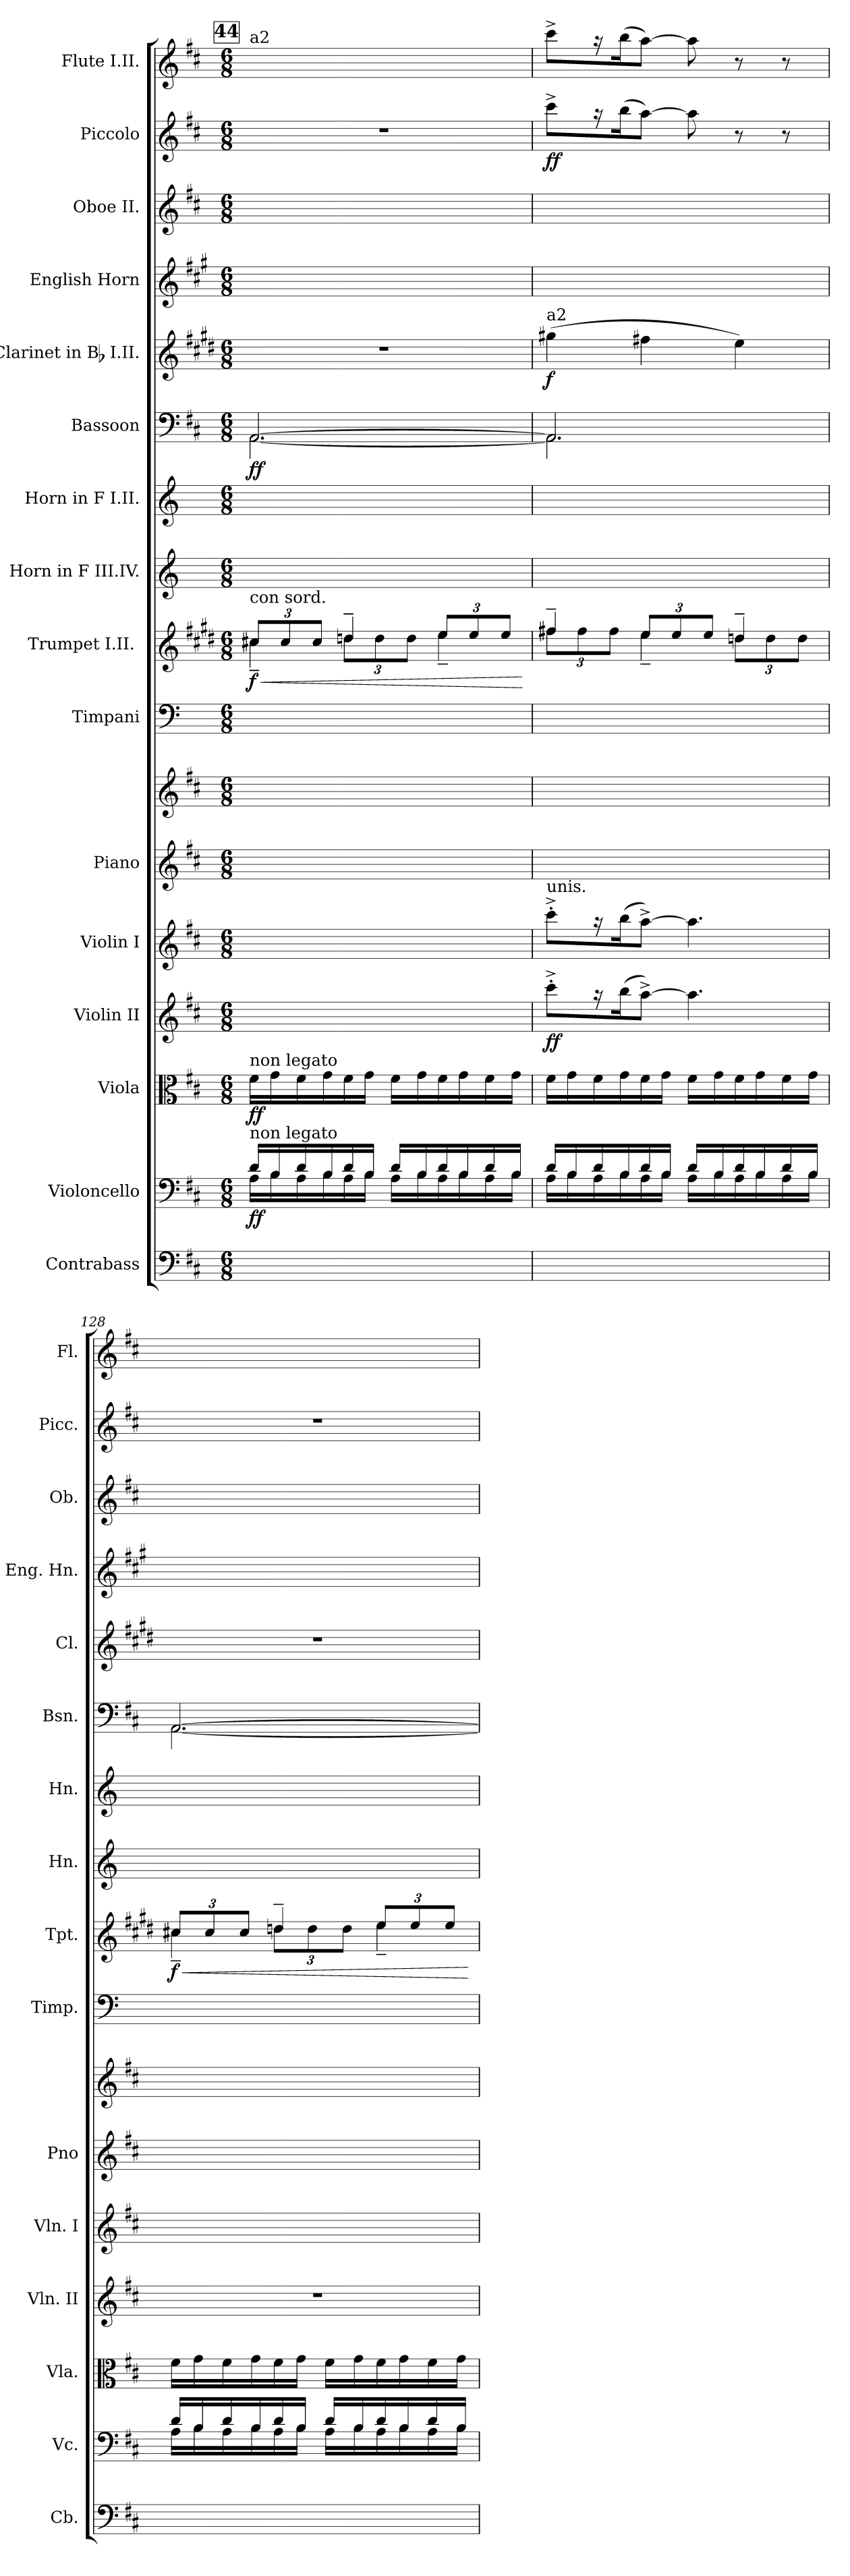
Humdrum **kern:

**kern	**kern	**dynam	**kern	**dynam	**kern	**dynam	**kern	**kern	**kern	**kern	**kern	**dynam	**kern	**kern	**kern	**dynam	**kern	**dynam	**kern	**kern	**kern	**dynam	**kern
*part16	*part15	*part15	*part14	*part14	*part13	*part13	*part12	*part11	*part11	*part10	*part9	*part9	*part8	*part7	*part6	*part6	*part5	*part5	*part4	*part3	*part2	*part2	*part1
*staff17	*staff16	*staff16	*staff15	*staff15	*staff14	*staff14	*staff13	*staff12	*staff11	*staff10	*staff9	*staff9	*staff8	*staff7	*staff6	*staff6	*staff5	*staff5	*staff4	*staff3	*staff2	*staff2	*staff1
*I"Contrabass	*I"Violoncello	*	*I"Viola	*	*I"Violin II	*	*I"Violin I	*I"Piano	*	*I"Timpani	*I"Trumpet I.II. [C]	*	*I"Horn in F III.IV.	*I"Horn in F I.II.	*I"Bassoon	*	*I"Clarinet in Bb I.II.	*	*I"English Horn	*I"Oboe II.	*I"Piccolo	*	*I"Flute I.II.
*I'Cb.	*I'Vc.	*	*I'Vla.	*	*I'Vln. II	*	*I'Vln. I	*I'Pno	*	*I'Timp.	*I'Tpt.	*	*I'Hn.	*I'Hn.	*I'Bsn.	*	*I'Cl.	*	*I'Eng. Hn.	*I'Ob.	*I'Picc.	*	*I'Fl.
*clefF4	*clefF4	*	*clefC3	*	*clefG2	*	*clefG2	*clefG2	*clefG2	*clefF4	*clefG2	*	*clefG2	*clefG2	*clefF4	*	*clefG2	*	*clefG2	*clefG2	*clefG2	*	*clefG2
*ITrd7c12	*	*	*	*	*	*	*	*	*	*	*	*	*ITrd4c7	*ITrd4c7	*	*	*ITrd1c2	*	*ITrd4c7	*	*ITrd-7c-12	*	*
*k[f#c#]	*k[f#c#]	*	*k[f#c#]	*	*k[f#c#]	*	*k[f#c#]	*k[f#c#]	*k[f#c#]	*	*k[f#c#g#d#]	*	*	*	*k[f#c#]	*	*k[f#c#]	*	*k[f#c#]	*k[f#c#]	*k[f#c#]	*	*k[f#c#]
*D:	*D:	*	*D:	*	*D:	*	*D:	*D:	*D:	*	*E:	*	*	*	*D:	*	*D:	*	*D:	*D:	*D:	*	*D:
*M6/8	*M6/8	*	*M6/8	*	*M6/8	*	*M6/8	*M6/8	*M6/8	*M6/8	*M6/8	*	*M6/8	*M6/8	*M6/8	*	*M6/8	*	*M6/8	*M6/8	*M6/8	*	*M6/8
*MM132	*MM132	*	*MM132	*	*MM132	*	*MM132	*MM132	*MM132	*MM132	*MM132	*	*MM132	*MM132	*MM132	*	*MM132	*	*MM132	*MM132	*MM132	*	*MM132
!!LO:REH:place=s1:t=44
=126	=126	=126	=126	=126	=126	=126	=126	=126	=126	=126	=126	=126	=126	=126	=126	=126	=126	=126	=126	=126	=126	=126	=126
*	*^	*	*	*	*	*	*	*	*	*	*^	*	*	*	*	*	*	*	*	*	*	*	*
!	!	!	!	!	!	!	!	!	!	!	!	!	!	!	!	!	!	!	!	!	!	!	!	!	!LO:TX:a:t=a2
!	!	!	!	!	!	!	!	!	!	!	!	!LO:TX:a:t=con sord.	!	!	!	!	!	!	!	!	!	!	!	!	!
!	!	!	!	!LO:TX:a:t=non legato	!	!	!	!	!	!	!	!	!	!	!	!	!	!	!	!	!	!	!	!	!
!	!LO:TX:a:t=non legato	!	!	!	!	!	!	!	!	!	!	!	!	!	!	!	!	!	!	!	!	!	!	!	!
!	!	!	!	!	!	!	!	!	!	!	!	!	!	!LO:HP:b	!	!	!	!	!	!	!	!	!	!	!
*	*	*	*	*	*	*	*	*	*	*	*	*	*	*	*	*	*^	*	*	*	*	*	*	*	*
2.ryy	16A\LL	16d/LL	ff	16f#LL	ff	8ryy	.	8ryy	16ryy	2.ryy	4ryy	12cc#XL	4cc#X~	< f	2.ryy	16ryy	[2.AA	[2.AA	ff	2.r	.	2.ryy	2.ryy	2.r	.	8ryy
.	16B	16B	.	16g	.	.	.	.	16ryy	.	.	.	.	.	.	16ryy	.	.	.	.	.	.	.	.	.	.
.	.	.	.	.	.	.	.	.	.	.	.	12cc#	.	.	.	.	.	.	.	.	.	.	.	.	.	.
.	16A	16d	.	16f#	.	8ryy	.	8ryy	16ryy	.	.	.	.	.	.	16ryy	.	.	.	.	.	.	.	.	.	8ryy
.	.	.	.	.	.	.	.	.	.	.	.	12cc#J	.	.	.	.	.	.	.	.	.	.	.	.	.	.
.	16B	16B	.	16g	.	.	.	.	16ryy	.	.	.	.	.	.	16ryy	.	.	.	.	.	.	.	.	.	.
.	16A	16d	.	16f#	.	8ryy	.	8ryy	16ryy	.	4ryy	4dd~	12ddL	.	.	16ryy	.	.	.	.	.	.	.	.	.	8ryy
.	16BJJ	16BJJ	.	16gJJ	.	.	.	.	16ryy	.	.	.	.	.	.	16ryy	.	.	.	.	.	.	.	.	.	.
.	.	.	.	.	.	.	.	.	.	.	.	.	12dd	.	.	.	.	.	.	.	.	.	.	.	.	.
.	16A\LL	16d/LL	.	16f#LL	.	4ryy	.	8ryy	16ryy	.	.	.	.	.	.	16ryy	.	.	.	.	.	.	.	.	.	8ryy
.	.	.	.	.	.	.	.	.	.	.	.	.	12ddJ	.	.	.	.	.	.	.	.	.	.	.	.	.
.	16B	16B	.	16g	.	.	.	.	16ryy	.	.	.	.	.	.	16ryy	.	.	.	.	.	.	.	.	.	.
.	16A	16d	.	16f#	.	.	.	8ryy	16ryy	.	4ryy	12eeL	4ee~	.	.	16ryy	.	.	.	.	.	.	.	.	.	8ryy
.	16B	16B	.	16g	.	.	.	.	16ryy	.	.	.	.	.	.	16ryy	.	.	.	.	.	.	.	.	.	.
.	.	.	.	.	.	.	.	.	.	.	.	12ee	.	.	.	.	.	.	.	.	.	.	.	.	.	.
.	16A	16d	.	16f#	.	8ryy	.	16ryy	16ryy	.	.	.	.	.	.	16ryy	.	.	.	.	.	.	.	.	.	16ryy
.	.	.	.	.	.	.	.	.	.	.	.	12eeJ	.	.	.	.	.	.	.	.	.	.	.	.	.	.
.	16BJJ	16BJJ	.	16gJJ	.	.	.	16ryy	16ryy	.	.	.	.	.	.	16ryy	.	.	.	.	.	.	.	.	.	16ryy
*	*v	*v	*	*	*	*	*	*	*	*	*	*v	*v	*	*	*	*v	*v	*	*	*	*	*	*	*	*
.	.	.	.	.	.	.	.	.	.	.	.	[	.	.	.	.	.	.	.	.	.	.	.
=127	=127	=127	=127	=127	=127	=127	=127	=127	=127	=127	=127	=127	=127	=127	=127	=127	=127	=127	=127	=127	=127	=127	=127
*	*^	*	*	*	*	*	*	*	*	*	*^	*	*	*	*^	*	*	*	*	*	*	*	*
!	!	!	!	!	!	!	!	!	!	!	!	!	!	!	!	!	!	!	!	!LO:TX:a:t=a2	!	!	!	!	!	!
!	!	!	!	!	!	!	!	!LO:TX:a:t=unis.	!	!	!	!	!	!	!	!	!	!	!	!	!	!	!	!	!	!
2.ryy	16A\LL	16d/LL	.	16f#LL	.	8ccc#'^L	ff	8ccc#'^L	16ryy	2.ryy	2.ryy	4ff#X~	12ff#XL	.	2.ryy	16ryy	2.AA]	2.AA]	.	(4ff#X	f	16ryy	16ryy	8cccc#^L	ff	8ccc#^L
.	16B	16B	.	16g	.	.	.	.	16ryy	.	.	.	.	.	.	16ryy	.	.	.	.	.	16ryy	16ryy	.	.	.
.	.	.	.	.	.	.	.	.	.	.	.	.	12ff#	.	.	.	.	.	.	.	.	.	.	.	.	.
.	16A	16d	.	16f#	.	16r	.	16r	16ryy	.	.	.	.	.	.	16ryy	.	.	.	.	.	16ryy	16ryy	16r	.	16r
.	.	.	.	.	.	.	.	.	.	.	.	.	12ff#J	.	.	.	.	.	.	.	.	.	.	.	.	.
.	16B	16B	.	16g	.	(16bbK	.	(16bbK	16ryy	.	.	.	.	.	.	16ryy	.	.	.	.	.	16ryy	16ryy	(16bbbK	.	(16bbK
.	16A	16d	.	16f#	.	[8aa^J)	.	[8aa^J)	16ryy	.	.	12eeL	4ee~	.	.	16ryy	.	.	.	4een	.	16ryy	16ryy	[8aaaJ)	.	[8aaJ)
.	16BJJ	16BJJ	.	16gJJ	.	.	.	.	16ryy	.	.	.	.	.	.	16ryy	.	.	.	.	.	16ryy	16ryy	.	.	.
.	.	.	.	.	.	.	.	.	.	.	.	12ee	.	.	.	.	.	.	.	.	.	.	.	.	.	.
.	16A\LL	16d/LL	.	16f#LL	.	4.aa]	.	4.aa]	16ryy	.	.	.	.	.	.	16ryy	.	.	.	.	.	16ryy	16ryy	8aaa]	.	8aa]
.	.	.	.	.	.	.	.	.	.	.	.	12eeJ	.	.	.	.	.	.	.	.	.	.	.	.	.	.
.	16B	16B	.	16g	.	.	.	.	16ryy	.	.	.	.	.	.	16ryy	.	.	.	.	.	16ryy	16ryy	.	.	.
.	16A	16d	.	16f#	.	.	.	.	16ryy	.	.	4dd~	12ddL	.	.	16ryy	.	.	.	4dd)	.	16ryy	16ryy	8r	.	8r
.	16B	16B	.	16g	.	.	.	.	16ryy	.	.	.	.	.	.	16ryy	.	.	.	.	.	16ryy	16ryy	.	.	.
.	.	.	.	.	.	.	.	.	.	.	.	.	12dd	.	.	.	.	.	.	.	.	.	.	.	.	.
.	16A	16d	.	16f#	.	.	.	.	16ryy	.	.	.	.	.	.	16ryy	.	.	.	.	.	16ryy	16ryy	8r	.	8r
.	.	.	.	.	.	.	.	.	.	.	.	.	12ddJ	.	.	.	.	.	.	.	.	.	.	.	.	.
.	16BJJ	16BJJ	.	16gJJ	.	.	.	.	16ryy	.	.	.	.	.	.	16ryy	.	.	.	.	.	16ryy	16ryy	.	.	.
=128	=128	=128	=128	=128	=128	=128	=128	=128	=128	=128	=128	=128	=128	=128	=128	=128	=128	=128	=128	=128	=128	=128	=128	=128	=128	=128
!	!	!	!	!	!	!	!	!	!	!	!	!	!	!LO:HP:b	!	!	!	!	!	!	!	!	!	!	!	!
2.ryy	16A\LL	16d/LL	.	16f#LL	.	2.r	.	8ryy	16ryy	2.ryy	4ryy	12cc#XL	4cc#X~	< f	2.ryy	16ryy	[2.AA	[2.AA	.	2.r	.	8ryy	8ryy	2.r	.	8ryy
.	16B	16B	.	16g	.	.	.	.	16ryy	.	.	.	.	.	.	16ryy	.	.	.	.	.	.	.	.	.	.
.	.	.	.	.	.	.	.	.	.	.	.	12cc#	.	.	.	.	.	.	.	.	.	.	.	.	.	.
.	16A	16d	.	16f#	.	.	.	8ryy	16ryy	.	.	.	.	.	.	16ryy	.	.	.	.	.	8ryy	8ryy	.	.	8ryy
.	.	.	.	.	.	.	.	.	.	.	.	12cc#J	.	.	.	.	.	.	.	.	.	.	.	.	.	.
.	16B	16B	.	16g	.	.	.	.	16ryy	.	.	.	.	.	.	16ryy	.	.	.	.	.	.	.	.	.	.
.	16A	16d	.	16f#	.	.	.	8ryy	16ryy	.	4ryy	4dd~	12ddL	.	.	16ryy	.	.	.	.	.	8ryy	8ryy	.	.	8ryy
.	16BJJ	16BJJ	.	16gJJ	.	.	.	.	16ryy	.	.	.	.	.	.	16ryy	.	.	.	.	.	.	.	.	.	.
.	.	.	.	.	.	.	.	.	.	.	.	.	12dd	.	.	.	.	.	.	.	.	.	.	.	.	.
.	16A\LL	16d/LL	.	16f#LL	.	.	.	8ryy	16ryy	.	.	.	.	.	.	16ryy	.	.	.	.	.	4ryy	4ryy	.	.	8ryy
.	.	.	.	.	.	.	.	.	.	.	.	.	12ddJ	.	.	.	.	.	.	.	.	.	.	.	.	.
.	16B	16B	.	16g	.	.	.	.	16ryy	.	.	.	.	.	.	16ryy	.	.	.	.	.	.	.	.	.	.
.	16A	16d	.	16f#	.	.	.	8ryy	16ryy	.	4ryy	12eeL	4ee~	.	.	16ryy	.	.	.	.	.	.	.	.	.	8ryy
.	16B	16B	.	16g	.	.	.	.	16ryy	.	.	.	.	.	.	16ryy	.	.	.	.	.	.	.	.	.	.
.	.	.	.	.	.	.	.	.	.	.	.	12ee	.	.	.	.	.	.	.	.	.	.	.	.	.	.
.	16A	16d	.	16f#	.	.	.	16ryy	16ryy	.	.	.	.	.	.	16ryy	.	.	.	.	.	8ryy	8ryy	.	.	16ryy
.	.	.	.	.	.	.	.	.	.	.	.	12eeJ	.	.	.	.	.	.	.	.	.	.	.	.	.	.
.	16BJJ	16BJJ	.	16gJJ	.	.	.	16ryy	16ryy	.	.	.	.	.	.	16ryy	.	.	.	.	.	.	.	.	.	16ryy
*	*v	*v	*	*	*	*	*	*	*	*	*	*v	*v	*	*	*	*v	*v	*	*	*	*	*	*	*	*
.	.	.	.	.	.	.	.	.	.	.	.	[	.	.	.	.	.	.	.	.	.	.	.
=	=	=	=	=	=	=	=	=	=	=	=	=	=	=	=	=	=	=	=	=	=	=	=
*-	*-	*-	*-	*-	*-	*-	*-	*-	*-	*-	*-	*-	*-	*-	*-	*-	*-	*-	*-	*-	*-	*-	*-
